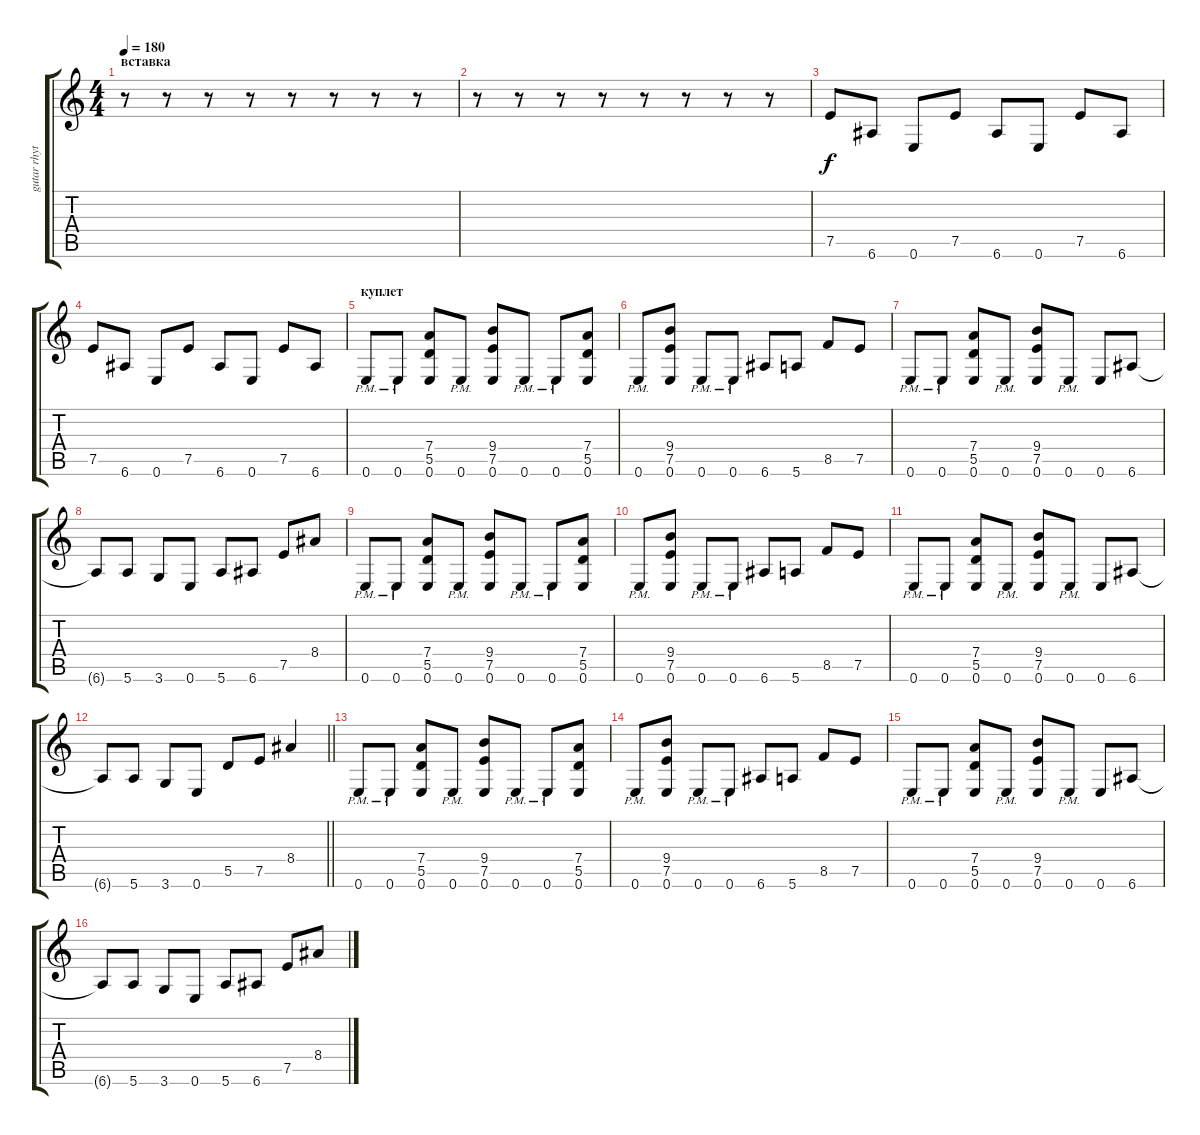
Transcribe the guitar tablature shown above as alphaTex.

\track ("gutar rhythm" "gutar rhyt") {instrument overdrivenguitar}
\staff {score tabs}
\tuning (E4 B3 G3 D3 A2 E2) {hide}
\ts (4 4)
\section ("" "вставка")
\tempo 180
\clef g2
\ks c
r.8{dy f} r.8 r.8 r.8 r.8 r.8 r.8 r.8 |
r.8 r.8 r.8 r.8 r.8 r.8 r.8 r.8 |
7.5.8 6.6.8 0.6.8 7.5.8 6.6.8 0.6.8 7.5.8 6.6.8 |
7.5.8 6.6.8 0.6.8 7.5.8 6.6.8 0.6.8 7.5.8 6.6.8 |
\section ("" "куплет")
0.6{pm}.8 0.6{pm}.8 (7.4 5.5 0.6).8 0.6{pm}.8 (9.4 7.5 0.6).8 0.6{pm}.8 0.6{pm}.8 (7.4 5.5 0.6).8 |
0.6{pm}.8 (9.4 7.5 0.6).8 0.6{pm}.8 0.6{pm}.8 6.6.8 5.6.8 8.5.8 7.5.8 |
0.6{pm}.8 0.6{pm}.8 (7.4 5.5 0.6).8 0.6{pm}.8 (9.4 7.5 0.6).8 0.6{pm}.8 0.6.8 6.6.8 |
6.6{t}.8 5.6.8 3.6.8 0.6.8 5.6.8 6.6.8 7.5.8 8.4.8 |
0.6{pm}.8 0.6{pm}.8 (7.4 5.5 0.6).8 0.6{pm}.8 (9.4 7.5 0.6).8 0.6{pm}.8 0.6{pm}.8 (7.4 5.5 0.6).8 |
0.6{pm}.8 (9.4 7.5 0.6).8 0.6{pm}.8 0.6{pm}.8 6.6.8 5.6.8 8.5.8 7.5.8 |
0.6{pm}.8 0.6{pm}.8 (7.4 5.5 0.6).8 0.6{pm}.8 (9.4 7.5 0.6).8 0.6{pm}.8 0.6.8 6.6.8 |
\barLineRight lightlight
6.6{t}.8 5.6.8 3.6.8 0.6.8 5.5.8 7.5.8 8.4.4 |
0.6{pm}.8 0.6{pm}.8 (7.4 5.5 0.6).8 0.6{pm}.8 (9.4 7.5 0.6).8 0.6{pm}.8 0.6{pm}.8 (7.4 5.5 0.6).8 |
0.6{pm}.8 (9.4 7.5 0.6).8 0.6{pm}.8 0.6{pm}.8 6.6.8 5.6.8 8.5.8 7.5.8 |
0.6{pm}.8 0.6{pm}.8 (7.4 5.5 0.6).8 0.6{pm}.8 (9.4 7.5 0.6).8 0.6{pm}.8 0.6.8 6.6.8 |
6.6{t}.8 5.6.8 3.6.8 0.6.8 5.6.8 6.6.8 7.5.8 8.4.8
